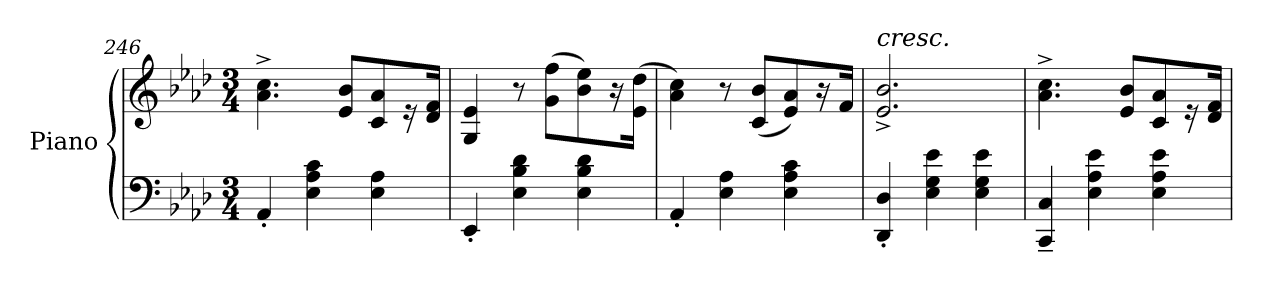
**kern	**kern
*part1	*part1
*staff2	*staff1
*I"Piano	*
*I'Pno	*
*clefF4	*clefG2
*k[b-e-a-d-]	*k[b-e-a-d-]
*M3/4	*M3/4
=246	=246
4AA-'/	4.a-\^ 4.cc\^
4E-\ 4A-\ 4c\	.
.	8e-/ 8b-/L
4E-\ 4A-\	8c/ 8a-/
.	16r
.	16d-/ 16f/Jk
=247	=247
4EE-'/	4G/ 4e-/
4E-\ 4B-\ 4d-\	8r
.	(8g\ 8ff\L
4E-\ 4B-\ 4d-\	8b-\ 8ee-\)
.	16r
.	(16e-\ 16dd-\Jk
=248	=248
4AA-'/	4a-\ 4cc\)
4E-\ 4A-\	8r
.	(8c/ 8b-/L
4E-\ 4A-\ 4c\	8e-/ 8a-/)
.	16r
.	16f/Jk
=249	=249
!	!LO:TX:a:i:t=cresc.
4DD-/' 4D-/'	2.e-/^ 2.b-/^
4E-\ 4G\ 4e-\	.
4E-\ 4G\ 4e-\	.
=250	=250
4CC/~ 4C/~	4.a-\^ 4.cc\^
4E-\ 4A-\ 4e-\	.
.	8e-/ 8b-/L
4E-\ 4A-\ 4e-\	8c/ 8a-/
.	16r
.	16d-/ 16f/Jk
=	=
*-	*-
